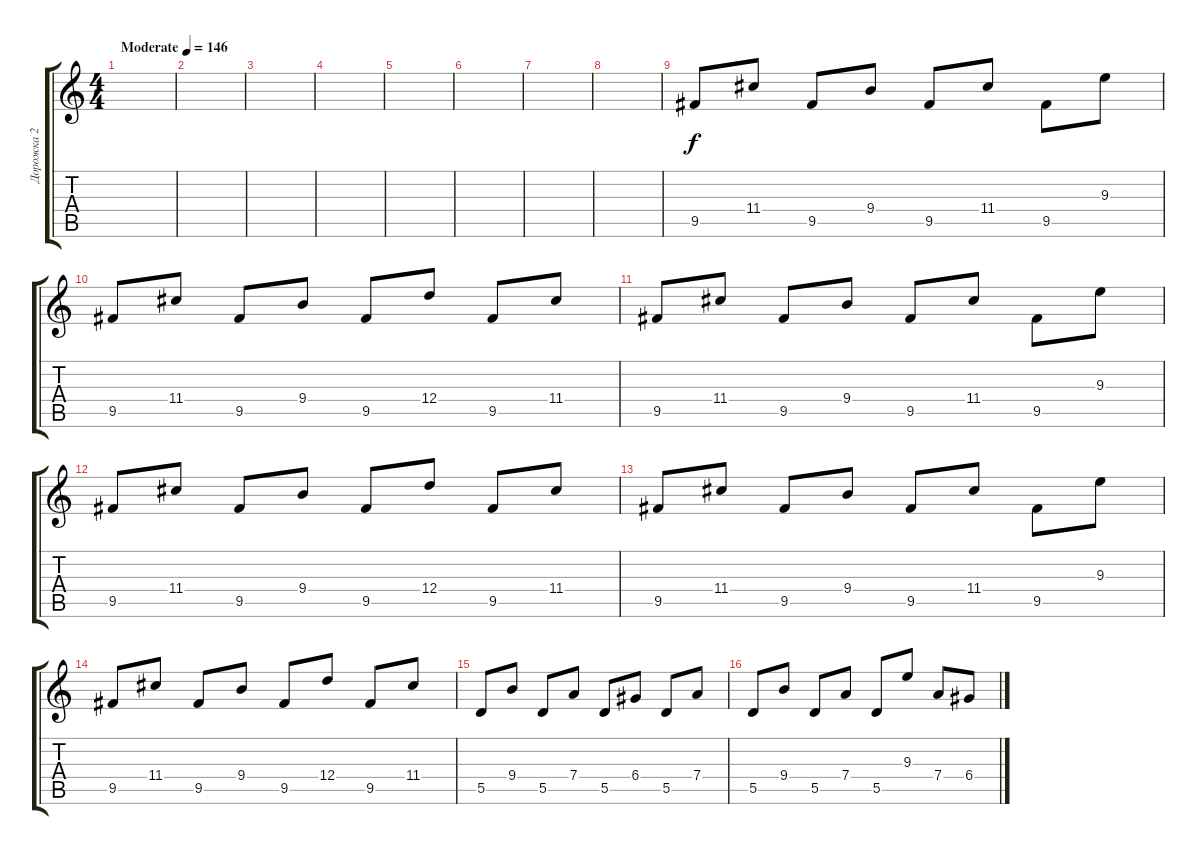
\track ("Дорожка 2" "Дорожка 2") {instrument distortionguitar}
\staff {score tabs}
\tuning (E4 B3 G3 D3 A2 E2) {hide}
\ts (4 4)
\tempo (146 "Moderate")
\clef g2
\ks c
|
|
|
|
|
|
|
|
9.5.8 11.4.8 9.5.8 9.4.8 9.5.8 11.4.8 9.5.8 9.3.8 |
9.5.8 11.4.8 9.5.8 9.4.8 9.5.8 12.4.8 9.5.8 11.4.8 |
9.5.8 11.4.8 9.5.8 9.4.8 9.5.8 11.4.8 9.5.8 9.3.8 |
9.5.8 11.4.8 9.5.8 9.4.8 9.5.8 12.4.8 9.5.8 11.4.8 |
9.5.8 11.4.8 9.5.8 9.4.8 9.5.8 11.4.8 9.5.8 9.3.8 |
9.5.8 11.4.8 9.5.8 9.4.8 9.5.8 12.4.8 9.5.8 11.4.8 |
5.5.8 9.4.8 5.5.8 7.4.8 5.5.8 6.4.8 5.5.8 7.4.8 |
5.5.8 9.4.8 5.5.8 7.4.8 5.5.8 9.3.8 7.4.8 6.4.8
